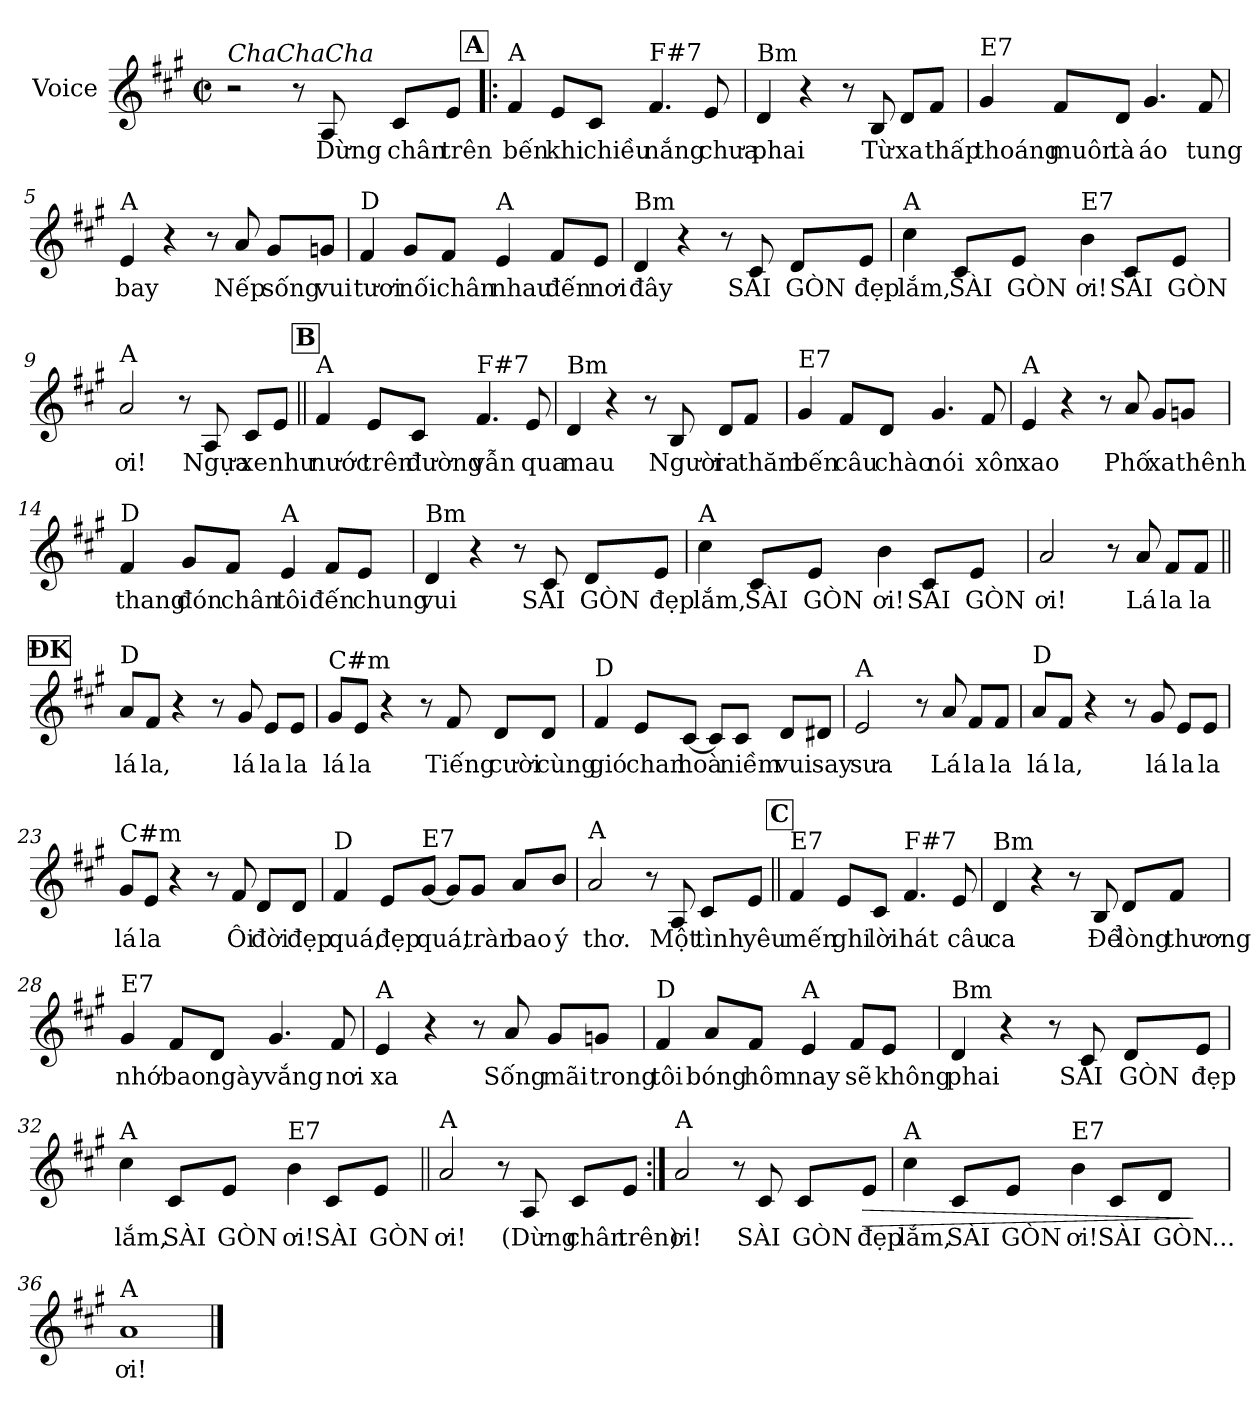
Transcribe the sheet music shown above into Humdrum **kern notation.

**kern	**text	**dynam
*part1	*part1	*part1
*staff1	*staff1	*staff1
*I"Voice	*	*
*I'Vo.	*	*
*clefG2	*	*
*k[f#c#g#]	*	*
*A:	*	*
*M2/2	*	*
*met(c|)	*	*
*MM120	*	*
=1	=1	=1
!LO:TX:a:i:t=ChaChaCha	!	!
2r	.	.
8r	.	.
!	!LO:LY:b	!
8A/	Dừng	.
!	!LO:LY:b	!
8c#/L	chân	.
!	!LO:LY:b	!
8e/J	trên	.
!!LO:REH:place=s1:a:fs=14:t=A
=2!|:	=2!|:	=2!|:
!LO:TX:a:t=A	!	!
!	!LO:LY:b	!
4f#/	bến	.
!	!LO:LY:b	!
8e/L	khi	.
!	!LO:LY:b	!
8c#/J	chiều	.
!LO:TX:a:t=F#7	!	!
!	!LO:LY:b	!
4.f#/	nắng	.
!	!LO:LY:b	!
8e/	chưa	.
=3	=3	=3
!LO:TX:a:t=Bm	!	!
!	!LO:LY:b	!
4d/	phai	.
4r	.	.
8r	.	.
!	!LO:LY:b	!
8B/	Từ	.
!	!LO:LY:b	!
8d/L	xa	.
!	!LO:LY:b	!
8f#/J	thấp	.
=4	=4	=4
!LO:TX:a:t=E7	!	!
!	!LO:LY:b	!
4g#/	thoáng	.
!	!LO:LY:b	!
8f#/L	muôn	.
!	!LO:LY:b	!
8d/J	tà	.
!	!LO:LY:b	!
4.g#/	áo	.
!	!LO:LY:b	!
8f#/	tung	.
!!LO:LB:g=z
=5	=5	=5
!LO:TX:a:t=A	!	!
!	!LO:LY:b	!
4e/	bay	.
4r	.	.
8r	.	.
!	!LO:LY:b	!
8a/	Nếp	.
!	!LO:LY:b	!
8g#/L	sống	.
!	!LO:LY:b	!
8gn/J	vui	.
=6	=6	=6
!LO:TX:a:t=D	!	!
!	!LO:LY:b	!
4f#/	tươi	.
!	!LO:LY:b	!
8g#/L	nối	.
!	!LO:LY:b	!
8f#/J	chân	.
!LO:TX:a:t=A	!	!
!	!LO:LY:b	!
4e/	nhau	.
!	!LO:LY:b	!
8f#/L	đến	.
!	!LO:LY:b	!
8e/J	nơi	.
=7	=7	=7
!LO:TX:a:t=Bm	!	!
!	!LO:LY:b	!
4d/	đây	.
4r	.	.
8r	.	.
!	!LO:LY:b	!
8c#/	SÀI	.
!	!LO:LY:b	!
8d/L	GÒN	.
!	!LO:LY:b	!
8e/J	đẹp	.
=8	=8	=8
!LO:TX:a:t=A	!	!
!	!LO:LY:b	!
4cc#\	lắm,	.
!	!LO:LY:b	!
8c#/L	SÀI	.
!	!LO:LY:b	!
8e/J	GÒN	.
!LO:TX:a:t=E7	!	!
!	!LO:LY:b	!
4b\	ơi!	.
!	!LO:LY:b	!
8c#/L	SÀI	.
!	!LO:LY:b	!
8e/J	GÒN	.
!!LO:LB:g=z
=9	=9	=9
!LO:TX:a:t=A	!	!
!	!LO:LY:b	!
2a/	ơi!	.
8r	.	.
!	!LO:LY:b	!
8A/	Ngựa	.
!	!LO:LY:b	!
8c#/L	xe	.
!	!LO:LY:b	!
8e/J	như	.
!!LO:REH:place=s1:a:B:fs=14:t=B
=10||	=10||	=10||
!LO:TX:a:t=A	!	!
!	!LO:LY:b	!
4f#/	nước	.
!	!LO:LY:b	!
8e/L	trên	.
!	!LO:LY:b	!
8c#/J	đường	.
!LO:TX:a:t=F#7	!	!
!	!LO:LY:b	!
4.f#/	vẫn	.
!	!LO:LY:b	!
8e/	qua	.
=11	=11	=11
!LO:TX:a:t=Bm	!	!
!	!LO:LY:b	!
4d/	mau	.
4r	.	.
8r	.	.
!	!LO:LY:b	!
8B/	Người	.
!	!LO:LY:b	!
8d/L	ra	.
!	!LO:LY:b	!
8f#/J	thăm	.
=12	=12	=12
!LO:TX:a:t=E7	!	!
!	!LO:LY:b	!
4g#/	bến	.
!	!LO:LY:b	!
8f#/L	câu	.
!	!LO:LY:b	!
8d/J	chào	.
!	!LO:LY:b	!
4.g#/	nói	.
!	!LO:LY:b	!
8f#/	xôn	.
!!LO:LB:g=z
=13	=13	=13
!LO:TX:a:t=A	!	!
!	!LO:LY:b	!
4e/	xao	.
4r	.	.
8r	.	.
!	!LO:LY:b	!
8a/	Phố	.
!	!LO:LY:b	!
8g#/L	xa	.
!	!LO:LY:b	!
8gn/J	thênh	.
=14	=14	=14
!LO:TX:a:t=D	!	!
!	!LO:LY:b	!
4f#/	thang	.
!	!LO:LY:b	!
8g#/L	đón	.
!	!LO:LY:b	!
8f#/J	chân	.
!LO:TX:a:t=A	!	!
!	!LO:LY:b	!
4e/	tôi	.
!	!LO:LY:b	!
8f#/L	đến	.
!	!LO:LY:b	!
8e/J	chung	.
=15	=15	=15
!LO:TX:a:t=Bm	!	!
!	!LO:LY:b	!
4d/	vui	.
4r	.	.
8r	.	.
!	!LO:LY:b	!
8c#/	SÀI	.
!	!LO:LY:b	!
8d/L	GÒN	.
!	!LO:LY:b	!
8e/J	đẹp	.
=16	=16	=16
!LO:TX:a:t=A	!	!
!	!LO:LY:b	!
4cc#\	lắm,	.
!	!LO:LY:b	!
8c#/L	SÀI	.
!	!LO:LY:b	!
8e/J	GÒN	.
!	!LO:LY:b	!
4b\	ơi!	.
!	!LO:LY:b	!
8c#/L	SÀI	.
!	!LO:LY:b	!
8e/J	GÒN	.
!!LO:LB:g=z
=17	=17	=17
!	!LO:LY:b	!
2a/	ơi!	.
8r	.	.
!	!LO:LY:b	!
8a/	Lá	.
!	!LO:LY:b	!
8f#/L	la	.
!	!LO:LY:b	!
8f#/J	la	.
!!LO:REH:place=s1:a:B:fs=14:t=ĐK
=18||	=18||	=18||
!LO:TX:a:t=D	!	!
!	!LO:LY:b	!
8a/L	lá	.
!	!LO:LY:b	!
8f#/J	la,	.
4r	.	.
8r	.	.
!	!LO:LY:b	!
8g#/	lá	.
!	!LO:LY:b	!
8e/L	la	.
!	!LO:LY:b	!
8e/J	la	.
=19	=19	=19
!LO:TX:a:t=C#m	!	!
!	!LO:LY:b	!
8g#/L	lá	.
!	!LO:LY:b	!
8e/J	la	.
4r	.	.
8r	.	.
!	!LO:LY:b	!
8f#/	Tiếng	.
!	!LO:LY:b	!
8d/L	cười	.
!	!LO:LY:b	!
8d/J	cùng	.
=20	=20	=20
!LO:TX:a:t=D	!	!
!	!LO:LY:b	!
4f#/	gió	.
!	!LO:LY:b	!
8e/L	chan	.
!	!LO:LY:b	!
[8c#/J	hoà	.
8c#/L]	.	.
!	!LO:LY:b	!
8c#/J	niềm	.
!	!LO:LY:b	!
8d/L	vui	.
!	!LO:LY:b	!
8d#X/J	say	.
!!LO:LB:g=z
=21	=21	=21
!LO:TX:a:t=A	!	!
!	!LO:LY:b	!
2e/	sưa	.
8r	.	.
!	!LO:LY:b	!
8a/	Lá	.
!	!LO:LY:b	!
8f#/L	la	.
!	!LO:LY:b	!
8f#/J	la	.
=22	=22	=22
!LO:TX:a:t=D	!	!
!	!LO:LY:b	!
8a/L	lá	.
!	!LO:LY:b	!
8f#/J	la,	.
4r	.	.
8r	.	.
!	!LO:LY:b	!
8g#/	lá	.
!	!LO:LY:b	!
8e/L	la	.
!	!LO:LY:b	!
8e/J	la	.
=23	=23	=23
!LO:TX:a:t=C#m	!	!
!	!LO:LY:b	!
8g#/L	lá	.
!	!LO:LY:b	!
8e/J	la	.
4r	.	.
8r	.	.
!	!LO:LY:b	!
8f#/	Ôi	.
!	!LO:LY:b	!
8d/L	đời	.
!	!LO:LY:b	!
8d/J	đẹp	.
=24	=24	=24
!LO:TX:a:t=D	!	!
!	!LO:LY:b	!
4f#/	quá,	.
!	!LO:LY:b	!
8e/L	đẹp	.
!LO:TX:a:t=E7	!	!
!	!LO:LY:b	!
[8g#/J	quá,	.
8g#/L]	.	.
!	!LO:LY:b	!
8g#/J	tràn	.
!	!LO:LY:b	!
8a/L	bao	.
!	!LO:LY:b	!
8b/J	ý	.
!!LO:LB:g=z
=25	=25	=25
!LO:TX:a:t=A	!	!
!	!LO:LY:b	!
2a/	thơ.	.
8r	.	.
!	!LO:LY:b	!
8A/	Một	.
!	!LO:LY:b	!
8c#/L	tình	.
!	!LO:LY:b	!
8e/J	yêu	.
!!LO:REH:place=s1:a:B:fs=14:t=C
=26||	=26||	=26||
!LO:TX:a:t=E7	!	!
!	!LO:LY:b	!
4f#/	mến	.
!	!LO:LY:b	!
8e/L	ghi	.
!	!LO:LY:b	!
8c#/J	lời	.
!LO:TX:a:t=F#7	!	!
!	!LO:LY:b	!
4.f#/	hát	.
!	!LO:LY:b	!
8e/	câu	.
=27	=27	=27
!LO:TX:a:t=Bm	!	!
!	!LO:LY:b	!
4d/	ca	.
4r	.	.
8r	.	.
!	!LO:LY:b	!
8B/	Để	.
!	!LO:LY:b	!
8d/L	lòng	.
!	!LO:LY:b	!
8f#/J	thương	.
=28	=28	=28
!LO:TX:a:t=E7	!	!
!	!LO:LY:b	!
4g#/	nhớ	.
!	!LO:LY:b	!
8f#/L	bao	.
!	!LO:LY:b	!
8d/J	ngày	.
!	!LO:LY:b	!
4.g#/	vắng	.
!	!LO:LY:b	!
8f#/	nơi	.
!!LO:LB:g=z
=29	=29	=29
!LO:TX:a:t=A	!	!
!	!LO:LY:b	!
4e/	xa	.
4r	.	.
8r	.	.
!	!LO:LY:b	!
8a/	Sống	.
!	!LO:LY:b	!
8g#/L	mãi	.
!	!LO:LY:b	!
8gn/J	trong	.
=30	=30	=30
!LO:TX:a:t=D	!	!
!	!LO:LY:b	!
4f#/	tôi	.
!	!LO:LY:b	!
8a/L	bóng	.
!	!LO:LY:b	!
8f#/J	hôm	.
!LO:TX:a:t=A	!	!
!	!LO:LY:b	!
4e/	nay	.
!	!LO:LY:b	!
8f#/L	sẽ	.
!	!LO:LY:b	!
8e/J	không	.
=31	=31	=31
!LO:TX:a:t=Bm	!	!
!	!LO:LY:b	!
4d/	phai	.
4r	.	.
8r	.	.
!	!LO:LY:b	!
8c#/	SÀI	.
!	!LO:LY:b	!
8d/L	GÒN	.
!	!LO:LY:b	!
8e/J	đẹp	.
=32	=32	=32
!LO:TX:a:t=A	!	!
!	!LO:LY:b	!
4cc#\	lắm,	.
!	!LO:LY:b	!
8c#/L	SÀI	.
!	!LO:LY:b	!
8e/J	GÒN	.
!LO:TX:a:t=E7	!	!
!	!LO:LY:b	!
4b\	ơi!	.
!	!LO:LY:b	!
8c#/L	SÀI	.
!	!LO:LY:b	!
8e/J	GÒN	.
!!LO:LB:g=z
=33||	=33||	=33||
!LO:TX:a:t=A	!	!
!	!LO:LY:b	!
2a/	ơi!	.
8r	.	.
!	!LO:LY:b	!
8A/	(Dừng	.
!	!LO:LY:b	!
8c#/L	chân	.
!	!LO:LY:b	!
8e/J	trên)	.
=34:|!	=34:|!	=34:|!
!LO:TX:a:t=A	!	!
!	!LO:LY:b	!
2a/	ơi!	.
8r	.	.
!	!LO:LY:b	!
8c#/	SÀI	.
!	!LO:LY:b	!
8c#/L	GÒN	.
!	!LO:LY:b	!LO:HP:b
8e/J	đẹp	>
=35	=35	=35
!LO:TX:a:t=A	!	!
!	!LO:LY:b	!
4cc#\	lắm,	.
!	!LO:LY:b	!
8c#/L	SÀI	.
!	!LO:LY:b	!
8e/J	GÒN	.
!LO:TX:a:t=E7	!	!
!	!LO:LY:b	!
4b\	ơi!	.
!	!LO:LY:b	!
8c#/L	SÀI	.
!	!LO:LY:b	!
8d/J	GÒN...	.
.	.	]
=36	=36	=36
!LO:TX:a:t=A	!	!
!	!LO:LY:b	!
1a	ơi!	.
==	==	==
*-	*-	*-
